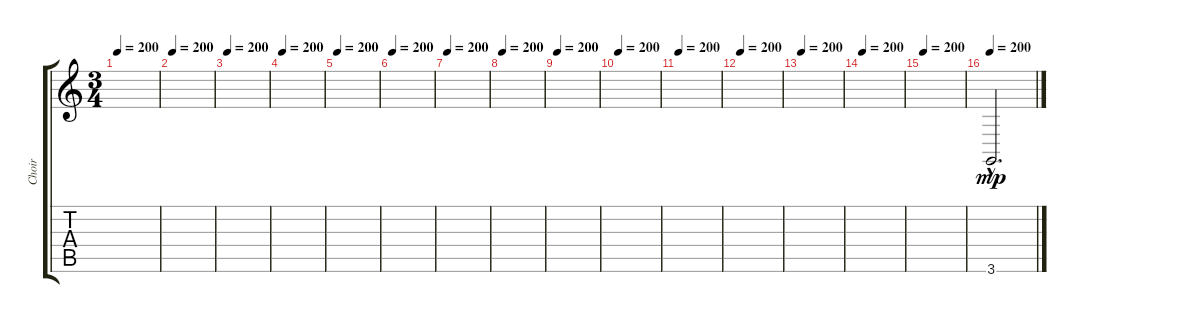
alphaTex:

\track ("Choir" "Choir") {instrument choiraahs}
\staff {score tabs}
\tuning (E4 B3 G3 D3 A2 E2) {hide}
\ts (3 4)
\tempo 200
\clef g2
\ks c
|
\tempo 200
|
\tempo 200
|
\tempo 200
|
\tempo 200
|
\tempo 200
|
\tempo 200
|
\tempo 200
|
\tempo 200
|
\tempo 200
|
\tempo 200
|
\tempo 200
|
\tempo 200
|
\tempo 200
|
\tempo 200
|
\tempo 200
3.6{hac}.2{d dy mp instrument oboe}
